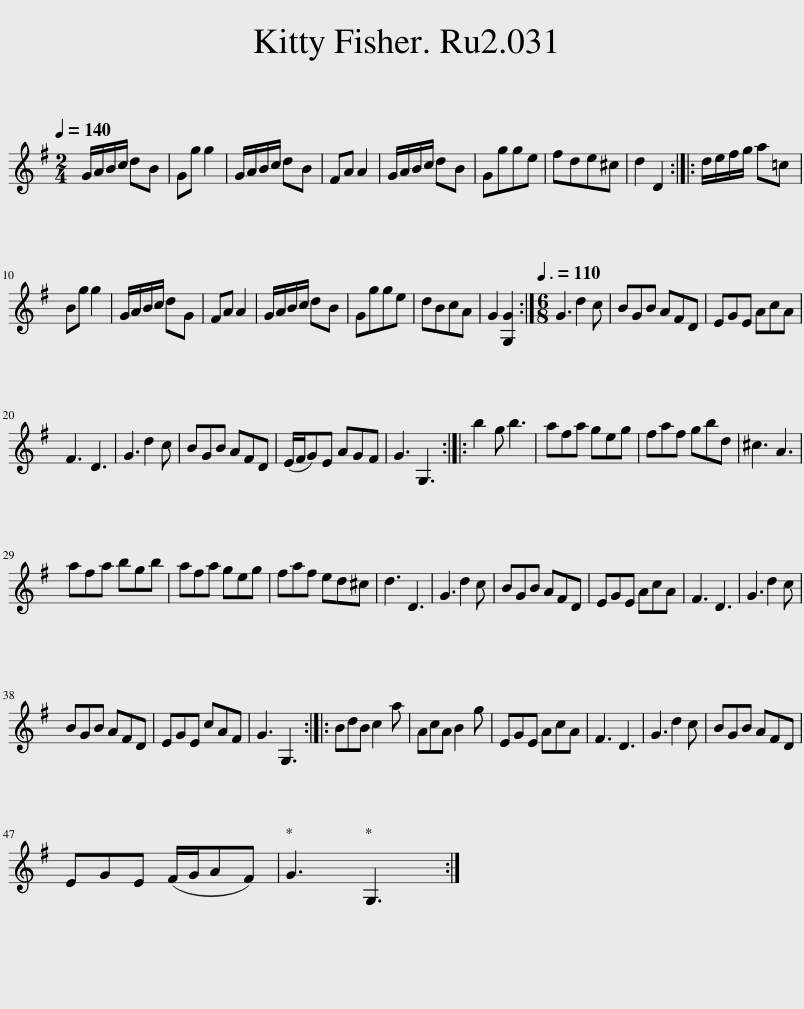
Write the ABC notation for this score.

X:1
L:1/8
Q:1/4=140
M:2/4
I:linebreak $
K:G
V:1 treble
V:1
 G/A/B/c/ dB | Gg g2 | G/A/B/c/ dB | FA A2 | G/A/B/c/ dB | %5
 Ggge | fde^c | d2 D2 :: d/e/f/g/ a=c |$ Bg g2 | %10
 G/A/B/c/ dG | FA A2 | G/A/B/c/ dB | Ggge | dBcA | %15
 G2 [G,G]2 :|[M:6/8][Q:3/8=110] G3 d2 c | BGB AFD | EGE AcA |$ F3 D3 | %20
 G3 d2 c | BGB AFD | (E/F/G)E AGF | G3 G,3 :: b2 g b3 | %25
 afa geg | faf gbd | ^c3 A3 |$ afa bgb | afa geg | %30
 faf ed^c | d3 D3 | G3 d2 c | BGB AFD | EGE AcA | %35
 F3 D3 | G3 d2 c |$ BGB AFD | EGE cAF | G3 G,3 :: %40
 BdB c2 a | AcA B2 g | EGE AcA | F3 D3 | G3 d2 c | %45
 BGB AFD |$ EGE (F/G/AF) | G3 G,3 :| %48
